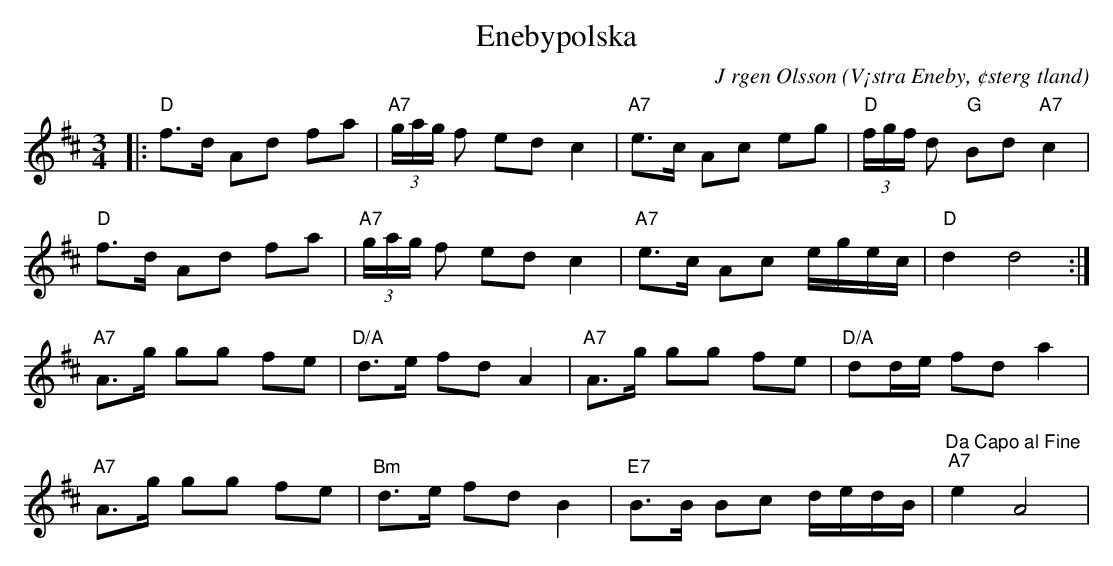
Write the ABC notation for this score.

X:1
T:Enebypolska
C:J rgen Olsson
O:V¡stra Eneby, ¢sterg tland
M:3/4
L:1/8
K:D
|:"D"f>d Ad fa|"A7"(3g/a/g/ f ed c2|"A7"e>c Ac eg|"D"(3f/g/f/ d "G"Bd "A7"c2|
"D"f>d Ad fa|"A7"(3g/a/g/ f ed c2|"A7"e>c Ac e/g/e/c/|"D"d2 d4:|
"A7"A>g gg fe|"D/A"d>e fd A2|"A7"A>g gg fe|"D/A" dd/e/ fd a2|
"A7"A>g gg fe|"Bm"d>e fd B2|"E7"B>B Bc d/e/d/B/|"Da Capo al Fine""A7" e2 A4|
